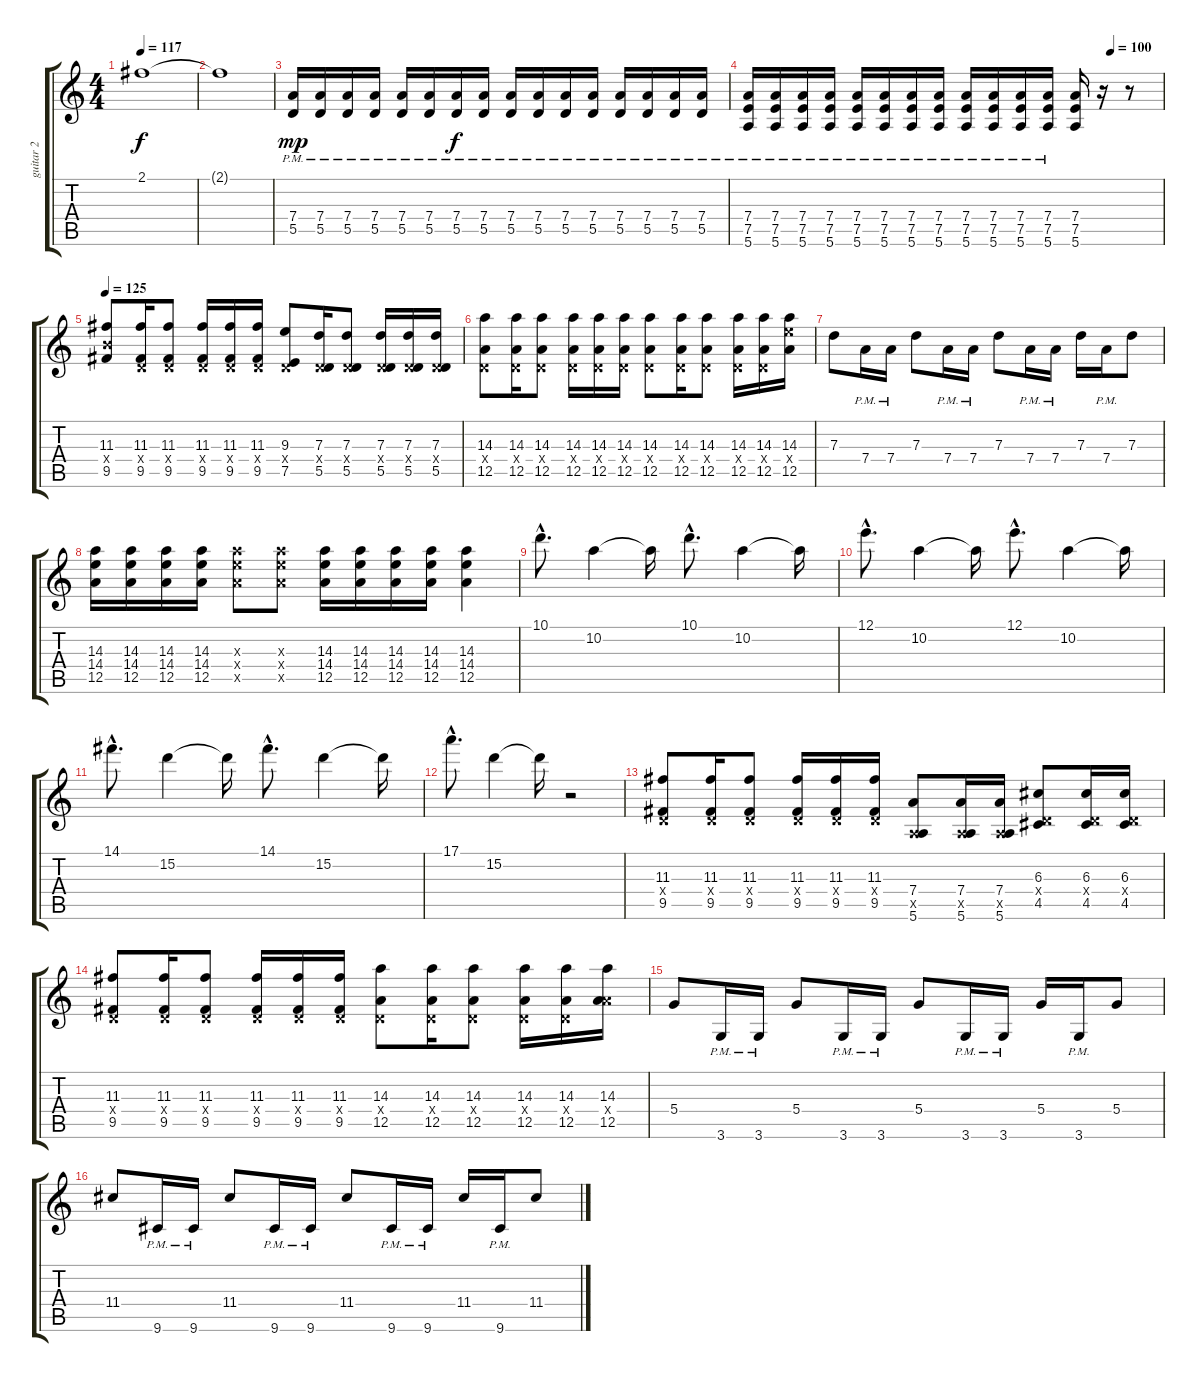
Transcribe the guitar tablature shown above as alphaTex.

\track ("guitar 2" "guitar 2") {instrument distortionguitar}
\staff {score tabs}
\tuning (E4 B3 G3 D3 A2 E2) {hide}
\ts (4 4)
\tempo 117
\clef g2
\ks c
2.1.1{dy f} |
2.1{t}.1 |
(7.4{pm} 5.5).16{dy mp volume 11} (7.4{pm} 5.5{pm}).16 (7.4{pm} 5.5{pm}).16 (7.4{pm} 5.5{pm}).16 (7.4{pm} 5.5{pm}).16 (7.4{pm} 5.5{pm}).16 (7.4{pm} 5.5{pm}).16{dy f} (7.4{pm} 5.5{pm}).16 (7.4{pm} 5.5{pm}).16 (7.4{pm} 5.5{pm}).16 (7.4{pm} 5.5{pm}).16 (7.4{pm} 5.5{pm}).16 (7.4{pm} 5.5{pm}).16 (7.4{pm} 5.5{pm}).16 (7.4{pm} 5.5{pm}).16 (7.4{pm} 5.5{pm}).16 |
\tempo (100 0.875)
(7.4{pm} 7.5{pm} 5.6{pm}).16 (7.4{pm} 7.5{pm} 5.6{pm}).16 (7.4{pm} 7.5{pm} 5.6{pm}).16 (7.4{pm} 7.5{pm} 5.6{pm}).16 (7.4{pm} 7.5{pm} 5.6{pm}).16 (7.4{pm} 7.5{pm} 5.6{pm}).16 (7.4{pm} 7.5{pm} 5.6{pm}).16 (7.4{pm} 7.5{pm} 5.6{pm}).16 (7.4{pm} 7.5{pm} 5.6{pm}).16 (7.4{pm} 7.5{pm} 5.6{pm}).16 (7.4{pm} 7.5{pm} 5.6{pm}).16 (7.4{pm} 7.5{pm} 5.6{pm}).16 (7.4 7.5 5.6).16{volume 15} r.16 r.8 |
\tempo 125
(11.3 9.4{x} 9.5).8{volume 15} (11.3 0.4{x} 9.5).16 (11.3 0.4{x} 9.5).8 (11.3 0.4{x} 9.5).16 (11.3 0.4{x} 9.5).16 (11.3 0.4{x} 9.5).16 (9.3 0.4{x} 7.5).8 (7.3 0.4{x} 5.5).16 (7.3 0.4{x} 5.5).8 (7.3 0.4{x} 5.5).16 (7.3 0.4{x} 5.5).16 (7.3 0.4{x} 5.5).16 |
(14.3 0.4{x} 12.5).8 (14.3 0.4{x} 12.5).16 (14.3 0.4{x} 12.5).8 (14.3 0.4{x} 12.5).16 (14.3 0.4{x} 12.5).16 (14.3 0.4{x} 12.5).16 (14.3 0.4{x} 12.5).8 (14.3 0.4{x} 12.5).16 (14.3 0.4{x} 12.5).8 (14.3 0.4{x} 12.5).16 (14.3 0.4{x} 12.5).16 (14.3 14.4{x} 12.5).16 |
7.3.8 7.4{pm}.16 7.4{pm}.16 7.3.8 7.4{pm}.16 7.4{pm}.16 7.3.8 7.4{pm}.16 7.4{pm}.16 7.3.16 7.4{pm}.16 7.3.8 |
(14.3 14.4 12.5).16 (14.3 14.4 12.5).16 (14.3 14.4 12.5).16 (14.3 14.4 12.5).16 (14.3{x} 14.4{x} 12.5{x}).8 (14.3{x} 14.4{x} 12.5{x}).8 (14.3 14.4 12.5).16 (14.3 14.4 12.5).16 (14.3 14.4 12.5).16 (14.3 14.4 12.5).16 (14.3 14.4 12.5).4 |
10.1{hac}.8{d} 10.2.4 10.2{t}.16 10.1{hac}.8{d} 10.2.4 10.2{t}.16 |
12.1{hac}.8{d} 10.2.4 10.2{t}.16 12.1{hac}.8{d} 10.2.4 10.2{t}.16 |
14.1{hac}.8{d} 15.2.4 15.2{t}.16 14.1{hac}.8{d} 15.2.4 15.2{t}.16 |
17.1{hac}.8{d} 15.2.4 15.2{t}.16 r.2 |
(11.3 0.4{x} 9.5).8 (11.3 0.4{x} 9.5).16 (11.3 0.4{x} 9.5).8 (11.3 0.4{x} 9.5).16 (11.3 0.4{x} 9.5).16 (11.3 0.4{x} 9.5).16 (7.4 0.5{x} 5.6).8 (7.4 0.5{x} 5.6).16 (7.4 0.5{x} 5.6).16 (6.3 0.4{x} 4.5).8 (6.3 0.4{x} 4.5).16 (6.3 0.4{x} 4.5).16 |
(11.3 0.4{x} 9.5).8 (11.3 0.4{x} 9.5).16 (11.3 0.4{x} 9.5).8 (11.3 0.4{x} 9.5).16 (11.3 0.4{x} 9.5).16 (11.3 0.4{x} 9.5).16 (14.3 0.4{x} 12.5).8 (14.3 0.4{x} 12.5).16 (14.3 0.4{x} 12.5).8 (14.3 0.4{x} 12.5).16 (14.3 0.4{x} 12.5).16 (14.3 7.4{x} 12.5).16 |
5.4.8 3.6{pm}.16 3.6{pm}.16 5.4.8 3.6{pm}.16 3.6{pm}.16 5.4.8 3.6{pm}.16 3.6{pm}.16 5.4.16 3.6{pm}.16 5.4.8 |
11.4.8 9.6{pm}.16 9.6{pm}.16 11.4.8 9.6{pm}.16 9.6{pm}.16 11.4.8 9.6{pm}.16 9.6{pm}.16 11.4.16 9.6{pm}.16 11.4.8
